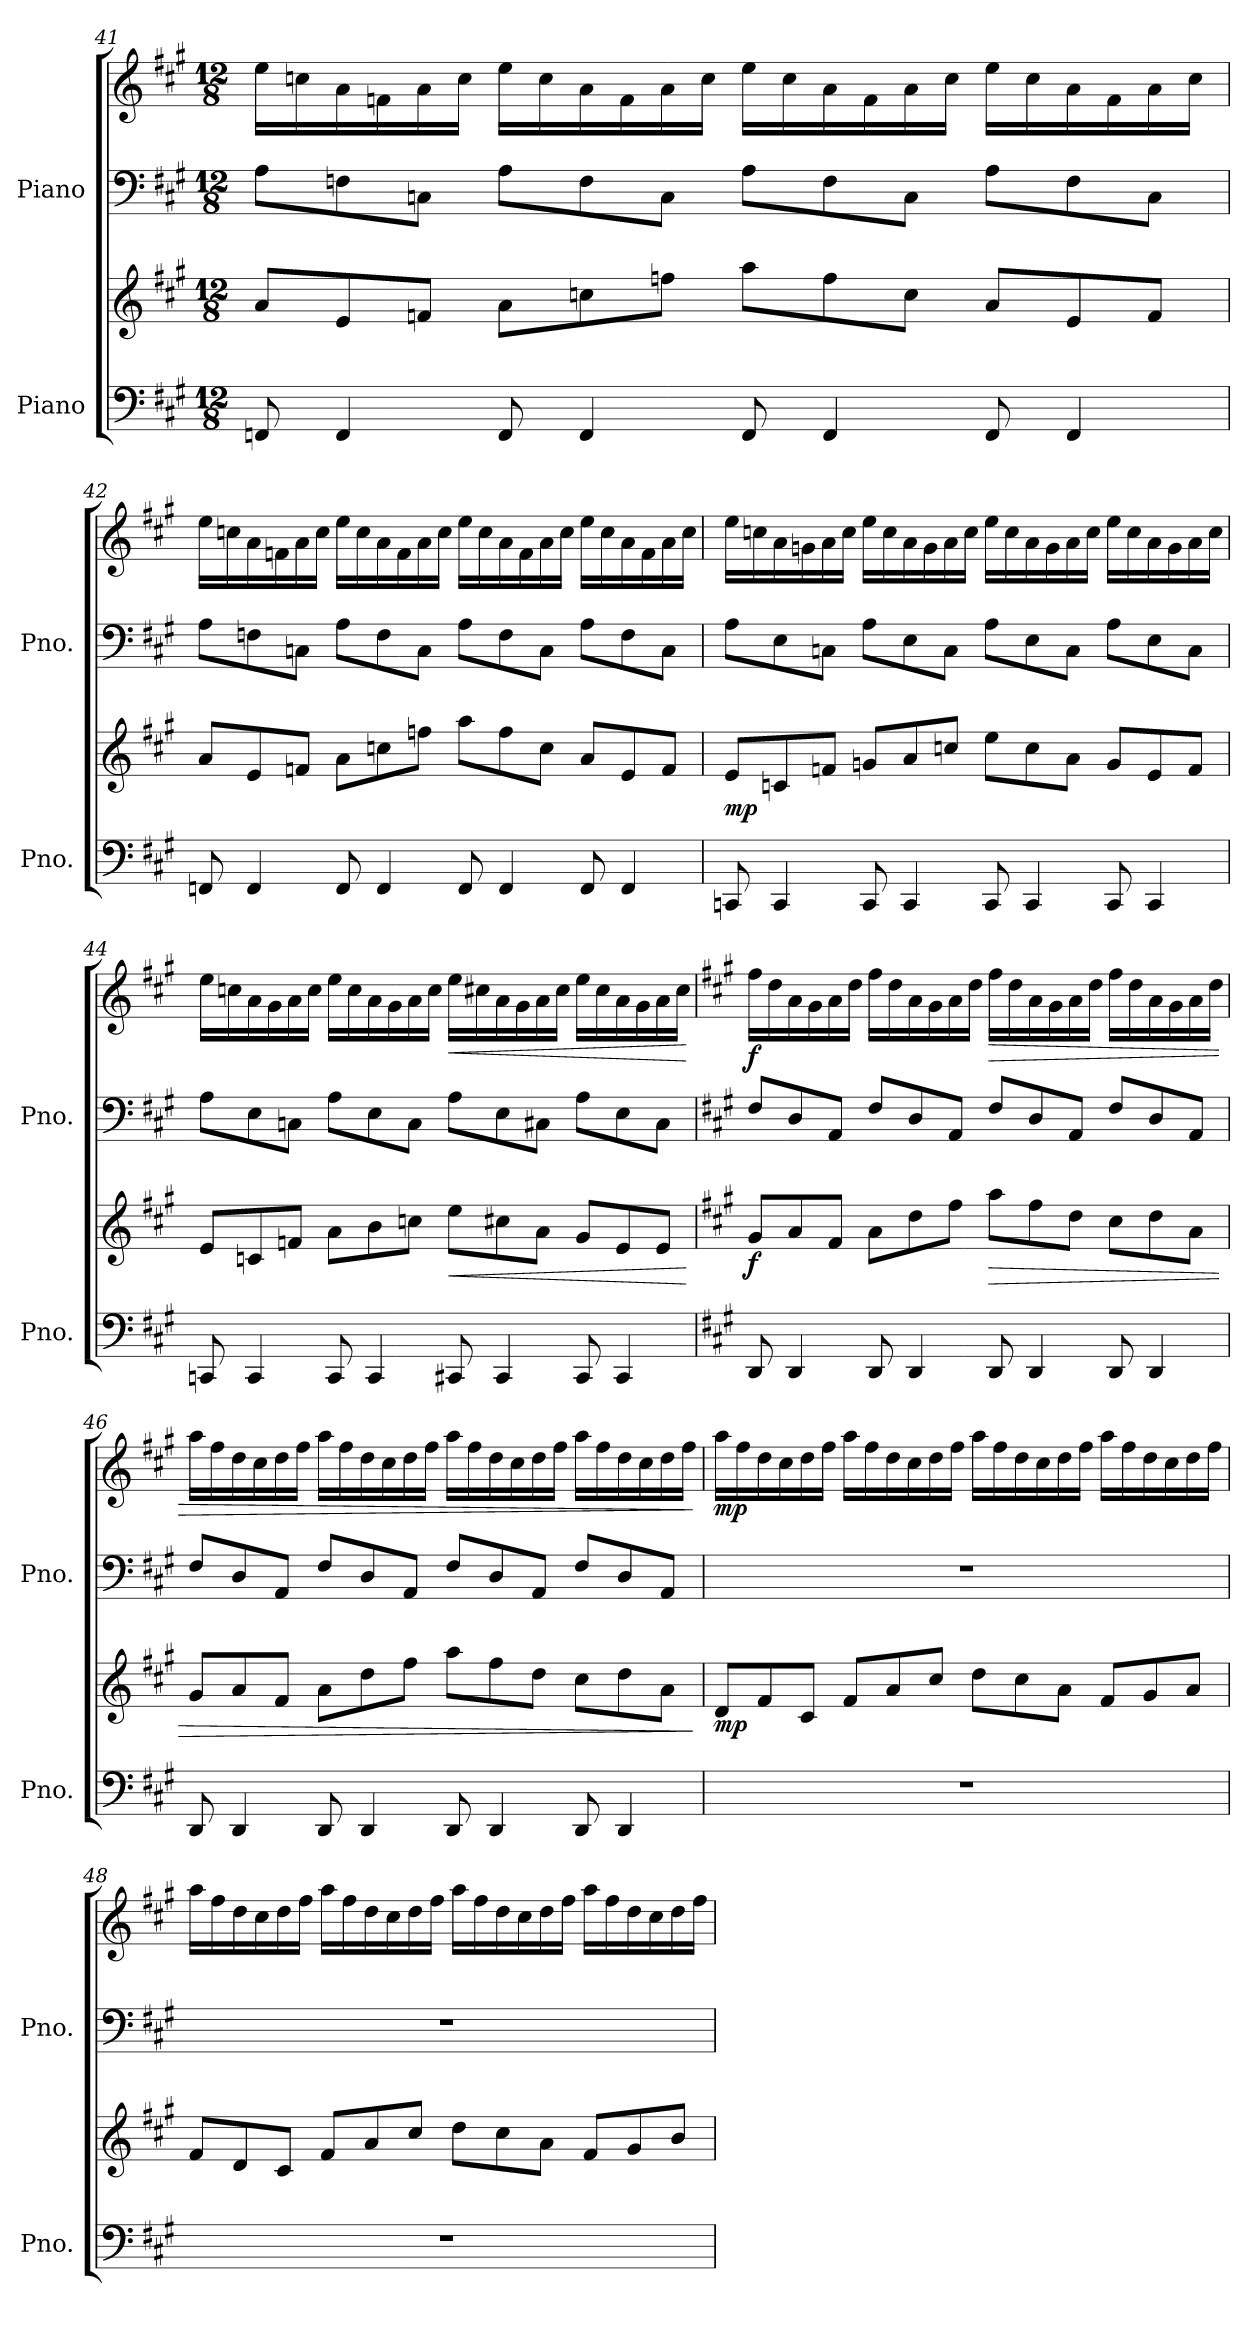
**kern	**kern	**dynam	**kern	**kern	**dynam
*part2	*part2	*part2	*part1	*part1	*part1
*staff4	*staff3	*staff3/4	*staff2	*staff1	*staff1/2
*I"Piano	*	*	*I"Piano	*	*
*I'Pno.	*	*	*I'Pno.	*	*
!!LO:LB:g=z
*clefF4	*clefG2	*	*clefF4	*clefG2	*
*k[f#c#g#]	*k[f#c#g#]	*	*k[f#c#g#]	*k[f#c#g#]	*
*M12/8	*M12/8	*	*M12/8	*M12/8	*
=41	=41	=41	=41	=41	=41
8FFn/	8a/L	.	8A\L	16ee\LL	.
.	.	.	.	16ccn\	.
4FF/	8e/	.	8Fn\	16a\	.
.	.	.	.	16fn\	.
.	8fn/J	.	8Cn\J	16a\	.
.	.	.	.	16cc\JJ	.
8FF/	8a\L	.	8A\L	16ee\LL	.
.	.	.	.	16cc\	.
4FF/	8ccn\	.	8F\	16a\	.
.	.	.	.	16f\	.
.	8ffn\J	.	8C\J	16a\	.
.	.	.	.	16cc\JJ	.
8FF/	8aa\L	.	8A\L	16ee\LL	.
.	.	.	.	16cc\	.
4FF/	8ff\	.	8F\	16a\	.
.	.	.	.	16f\	.
.	8cc\J	.	8C\J	16a\	.
.	.	.	.	16cc\JJ	.
8FF/	8a/L	.	8A\L	16ee\LL	.
.	.	.	.	16cc\	.
4FF/	8e/	.	8F\	16a\	.
.	.	.	.	16f\	.
.	8f/J	.	8C\J	16a\	.
.	.	.	.	16cc\JJ	.
!!LO:PB:g=z
=42	=42	=42	=42	=42	=42
8FFn/	8a/L	.	8A\L	16ee\LL	.
.	.	.	.	16ccn\	.
4FF/	8e/	.	8Fn\	16a\	.
.	.	.	.	16fn\	.
.	8fn/J	.	8Cn\J	16a\	.
.	.	.	.	16cc\JJ	.
8FF/	8a\L	.	8A\L	16ee\LL	.
.	.	.	.	16cc\	.
4FF/	8ccn\	.	8F\	16a\	.
.	.	.	.	16f\	.
.	8ffn\J	.	8C\J	16a\	.
.	.	.	.	16cc\JJ	.
8FF/	8aa\L	.	8A\L	16ee\LL	.
.	.	.	.	16cc\	.
4FF/	8ff\	.	8F\	16a\	.
.	.	.	.	16f\	.
.	8cc\J	.	8C\J	16a\	.
.	.	.	.	16cc\JJ	.
8FF/	8a/L	.	8A\L	16ee\LL	.
.	.	.	.	16cc\	.
4FF/	8e/	.	8F\	16a\	.
.	.	.	.	16f\	.
.	8f/J	.	8C\J	16a\	.
.	.	.	.	16cc\JJ	.
!!LO:LB:g=z
=43	=43	=43	=43	=43	=43
!	!	!LO:DY:b	!	!	!
8CCn/	8e/L	mp	8A\L	16ee\LL	.
.	.	.	.	16ccn\	.
4CC/	8cn/	.	8E\	16a\	.
.	.	.	.	16gn\	.
.	8fn/J	.	8Cn\J	16a\	.
.	.	.	.	16cc\JJ	.
8CC/	8gn/L	.	8A\L	16ee\LL	.
.	.	.	.	16cc\	.
4CC/	8a/	.	8E\	16a\	.
.	.	.	.	16g\	.
.	8ccn/J	.	8C\J	16a\	.
.	.	.	.	16cc\JJ	.
8CC/	8ee\L	.	8A\L	16ee\LL	.
.	.	.	.	16cc\	.
4CC/	8cc\	.	8E\	16a\	.
.	.	.	.	16g\	.
.	8a\J	.	8C\J	16a\	.
.	.	.	.	16cc\JJ	.
8CC/	8g/L	.	8A\L	16ee\LL	.
.	.	.	.	16cc\	.
4CC/	8e/	.	8E\	16a\	.
.	.	.	.	16g\	.
.	8f/J	.	8C\J	16a\	.
.	.	.	.	16cc\JJ	.
!!LO:LB:g=z
=44	=44	=44	=44	=44	=44
8CCn/	8e/L	.	8A\L	16ee\LL	.
.	.	.	.	16ccn\	.
4CC/	8cn/	.	8E\	16a\	.
.	.	.	.	16g#\	.
.	8fn/J	.	8Cn\J	16a\	.
.	.	.	.	16cc\JJ	.
8CC/	8a\L	.	8A\L	16ee\LL	.
.	.	.	.	16cc\	.
4CC/	8b\	.	8E\	16a\	.
.	.	.	.	16g#\	.
.	8ccn\J	.	8C\J	16a\	.
.	.	.	.	16cc\JJ	.
!	!	!LO:HP:b	!	!	!LO:HP:b
8CC#X/	8ee\L	<	8A\L	16ee\LL	<
.	.	.	.	16cc#X\	.
4CC#/	8cc#X\	.	8E\	16a\	.
.	.	.	.	16g#\	.
.	8a\J	.	8C#X\J	16a\	.
.	.	.	.	16cc#\JJ	.
8CC#/	8g#/L	.	8A\L	16ee\LL	.
.	.	.	.	16cc#\	.
4CC#/	8e/	.	8E\	16a\	.
.	.	.	.	16g#\	.
.	8e/J	.	8C#\J	16a\	.
.	.	.	.	16cc#\JJ	.
.	.	[	.	.	[
!!LO:PB:g=z
=45	=45	=45	=45	=45	=45
*k[f#c#g#]	*k[f#c#g#]	*	*k[f#c#g#]	*k[f#c#g#]	*
!	!	!LO:DY:b	!	!	!LO:DY:b
8DD/	8g#/L	f	8F#/L	16ff#\LL	f
.	.	.	.	16dd\	.
4DD/	8a/	.	8D/	16a\	.
.	.	.	.	16g#\	.
.	8f#/J	.	8AA/J	16a\	.
.	.	.	.	16dd\JJ	.
8DD/	8a\L	.	8F#/L	16ff#\LL	.
.	.	.	.	16dd\	.
4DD/	8dd\	.	8D/	16a\	.
.	.	.	.	16g#\	.
.	8ff#\J	.	8AA/J	16a\	.
.	.	.	.	16dd\JJ	.
!	!	!LO:HP:b	!	!	!LO:HP:b
8DD/	8aa\L	>	8F#/L	16ff#\LL	>
.	.	.	.	16dd\	.
4DD/	8ff#\	.	8D/	16a\	.
.	.	.	.	16g#\	.
.	8dd\J	.	8AA/J	16a\	.
.	.	.	.	16dd\JJ	.
8DD/	8cc#\L	.	8F#/L	16ff#\LL	.
.	.	.	.	16dd\	.
4DD/	8dd\	.	8D/	16a\	.
.	.	.	.	16g#\	.
.	8a\J	.	8AA/J	16a\	.
.	.	.	.	16dd\JJ	.
!!LO:LB:g=z
=46	=46	=46	=46	=46	=46
8DD/	8g#/L	.	8F#/L	16aa\LL	.
.	.	.	.	16ff#\	.
4DD/	8a/	.	8D/	16dd\	.
.	.	.	.	16cc#\	.
.	8f#/J	.	8AA/J	16dd\	.
.	.	.	.	16ff#\JJ	.
8DD/	8a\L	.	8F#/L	16aa\LL	.
.	.	.	.	16ff#\	.
4DD/	8dd\	.	8D/	16dd\	.
.	.	.	.	16cc#\	.
.	8ff#\J	.	8AA/J	16dd\	.
.	.	.	.	16ff#\JJ	.
8DD/	8aa\L	.	8F#/L	16aa\LL	.
.	.	.	.	16ff#\	.
4DD/	8ff#\	.	8D/	16dd\	.
.	.	.	.	16cc#\	.
.	8dd\J	.	8AA/J	16dd\	.
.	.	.	.	16ff#\JJ	.
8DD/	8cc#\L	.	8F#/L	16aa\LL	.
.	.	.	.	16ff#\	.
4DD/	8dd\	.	8D/	16dd\	.
.	.	.	.	16cc#\	.
.	8a\J	.	8AA/J	16dd\	.
.	.	.	.	16ff#\JJ	.
.	.	]	.	.	]
!!LO:LB:g=z
=47	=47	=47	=47	=47	=47
!	!	!LO:DY:b	!	!	!LO:DY:b
1.r	8d/L	mp	1.r	16aa\LL	mp
.	.	.	.	16ff#\	.
.	8f#/	.	.	16dd\	.
.	.	.	.	16cc#\	.
.	8c#/J	.	.	16dd\	.
.	.	.	.	16ff#\JJ	.
.	8f#/L	.	.	16aa\LL	.
.	.	.	.	16ff#\	.
.	8a/	.	.	16dd\	.
.	.	.	.	16cc#\	.
.	8cc#/J	.	.	16dd\	.
.	.	.	.	16ff#\JJ	.
.	8dd\L	.	.	16aa\LL	.
.	.	.	.	16ff#\	.
.	8cc#\	.	.	16dd\	.
.	.	.	.	16cc#\	.
.	8a\J	.	.	16dd\	.
.	.	.	.	16ff#\JJ	.
.	8f#/L	.	.	16aa\LL	.
.	.	.	.	16ff#\	.
.	8g#/	.	.	16dd\	.
.	.	.	.	16cc#\	.
.	8a/J	.	.	16dd\	.
.	.	.	.	16ff#\JJ	.
!!LO:PB:g=z
=48	=48	=48	=48	=48	=48
1.r	8f#/L	.	1.r	16aa\LL	.
.	.	.	.	16ff#\	.
.	8d/	.	.	16dd\	.
.	.	.	.	16cc#\	.
.	8c#/J	.	.	16dd\	.
.	.	.	.	16ff#\JJ	.
.	8f#/L	.	.	16aa\LL	.
.	.	.	.	16ff#\	.
.	8a/	.	.	16dd\	.
.	.	.	.	16cc#\	.
.	8cc#/J	.	.	16dd\	.
.	.	.	.	16ff#\JJ	.
.	8dd\L	.	.	16aa\LL	.
.	.	.	.	16ff#\	.
.	8cc#\	.	.	16dd\	.
.	.	.	.	16cc#\	.
.	8a\J	.	.	16dd\	.
.	.	.	.	16ff#\JJ	.
.	8f#/L	.	.	16aa\LL	.
.	.	.	.	16ff#\	.
.	8g#/	.	.	16dd\	.
.	.	.	.	16cc#\	.
.	8b/J	.	.	16dd\	.
.	.	.	.	16ff#\JJ	.
=	=	=	=	=	=
*-	*-	*-	*-	*-	*-
